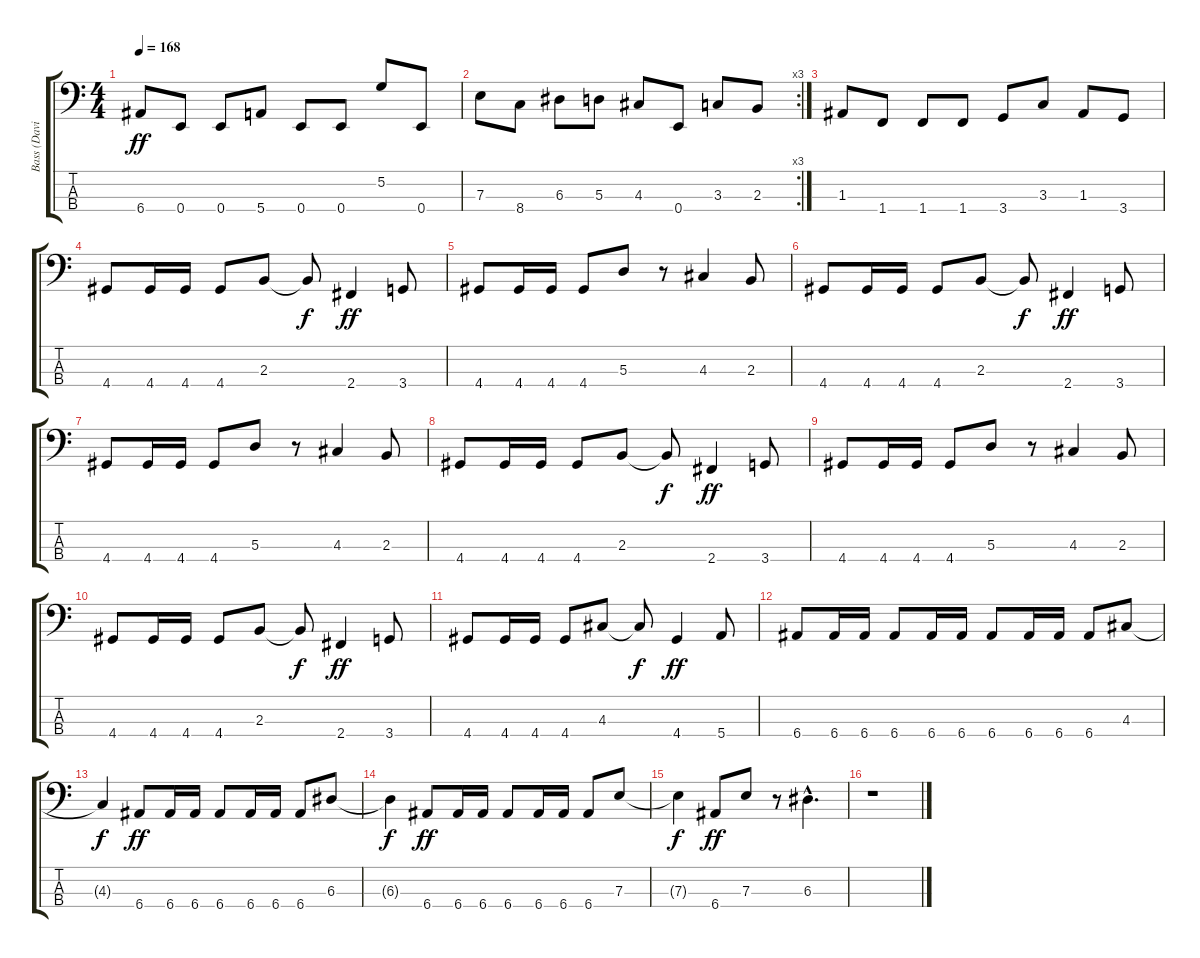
\track ("Bass (David Ellefson)" "Bass (Davi") {instrument electricbasspick}
\staff {score tabs}
\tuning (G2 D2 A1 E1) {hide}
\ts (4 4)
\tempo 168
\clef f4
\ks c
6.4.8{dy ff} 0.4.8 0.4.8 5.4.8 0.4.8 0.4.8 5.2.8 0.4.8 |
\rc 3
7.3.8 8.4.8 6.3.8 5.3.8 4.3.8 0.4.8 3.3.8 2.3.8 |
1.3.8 1.4.8 1.4.8 1.4.8 3.4.8 3.3.8 1.3.8 3.4.8 |
4.4.8 4.4.16 4.4.16 4.4.8 2.3.8 2.3{t}.8{dy f} 2.4.4{dy ff} 3.4.8 |
4.4.8 4.4.16 4.4.16 4.4.8 5.3.8 r.8 4.3.4 2.3.8 |
4.4.8 4.4.16 4.4.16 4.4.8 2.3.8 2.3{t}.8{dy f} 2.4.4{dy ff} 3.4.8 |
4.4.8 4.4.16 4.4.16 4.4.8 5.3.8 r.8 4.3.4 2.3.8 |
4.4.8 4.4.16 4.4.16 4.4.8 2.3.8 2.3{t}.8{dy f} 2.4.4{dy ff} 3.4.8 |
4.4.8 4.4.16 4.4.16 4.4.8 5.3.8 r.8 4.3.4 2.3.8 |
4.4.8 4.4.16 4.4.16 4.4.8 2.3.8 2.3{t}.8{dy f} 2.4.4{dy ff} 3.4.8 |
4.4.8 4.4.16 4.4.16 4.4.8 4.3.8 4.3{t}.8{dy f} 4.4.4{dy ff} 5.4.8 |
6.4.8 6.4.16 6.4.16 6.4.8 6.4.16 6.4.16 6.4.8 6.4.16 6.4.16 6.4.8 4.3.8 |
4.3{t}.4{dy f} 6.4.8{dy ff} 6.4.16 6.4.16 6.4.8 6.4.16 6.4.16 6.4.8 6.3.8 |
6.3{t}.4{dy f} 6.4.8{dy ff} 6.4.16 6.4.16 6.4.8 6.4.16 6.4.16 6.4.8 7.3.8 |
7.3{t}.4{dy f} 6.4.8{dy ff} 7.3.8 r.8 6.3{hac}.4{d} |
r.1
